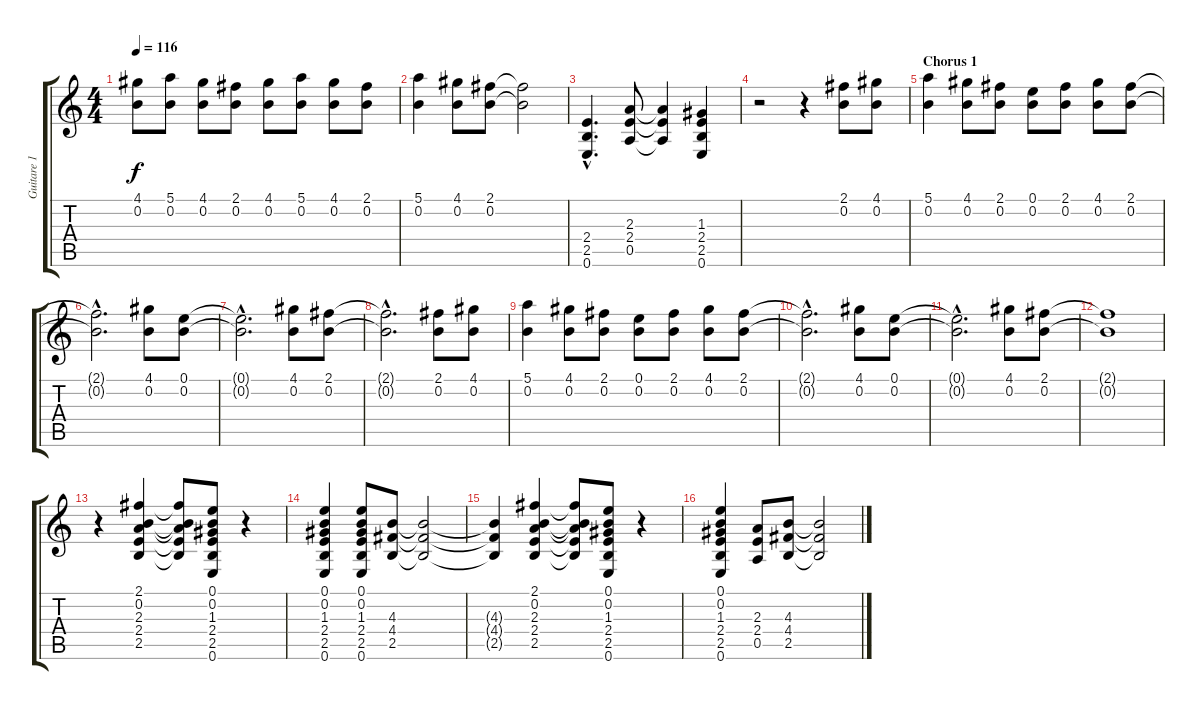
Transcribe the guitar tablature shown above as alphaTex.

\track ("Guitare 1" "Guitare 1") {instrument distortionguitar}
\staff {score tabs}
\tuning (E4 B3 G3 D3 A2 E2) {hide}
\ts (4 4)
\tempo 116
\clef g2
\ks c
(4.1{t} 0.2{t}).8{dy f} (5.1 0.2).8 (4.1 0.2).8 (2.1 0.2).8 (4.1 0.2).8 (5.1 0.2).8 (4.1 0.2).8 (2.1 0.2).8 |
(5.1 0.2).4 (4.1 0.2).8 (2.1 0.2).8 (2.1{t} 0.2{t}).2 |
(2.4{hac} 2.5{hac} 0.6{hac}).4{d} (2.3 2.4 0.5).8 (2.3{t} 2.4{t} 0.5{t}).4 (1.3 2.4 2.5 0.6).4 |
r.2 r.4 (2.1 0.2).8 (4.1 0.2).8 |
\section ("" "Chorus 1")
(5.1 0.2).4 (4.1 0.2).8 (2.1 0.2).8 (0.1 0.2).8 (2.1 0.2).8 (4.1 0.2).8 (2.1 0.2).8 |
(2.1{hac t} 0.2{hac t}).2{d} (4.1 0.2).8 (0.1 0.2).8 |
(0.1{hac t} 0.2{hac t}).2{d} (4.1 0.2).8 (2.1 0.2).8 |
(2.1{hac t} 0.2{hac t}).2{d} (2.1 0.2).8 (4.1 0.2).8 |
(5.1 0.2).4 (4.1 0.2).8 (2.1 0.2).8 (0.1 0.2).8 (2.1 0.2).8 (4.1 0.2).8 (2.1 0.2).8 |
(2.1{hac t} 0.2{hac t}).2{d} (4.1 0.2).8 (0.1 0.2).8 |
(0.1{hac t} 0.2{hac t}).2{d} (4.1 0.2).8 (2.1 0.2).8 |
(2.1{t} 0.2{t}).1 |
r.4 (2.1 0.2 2.3 2.4 2.5).4{volume 11} (2.1{t} 0.2{t} 2.3{t} 2.4{t} 2.5{t}).8 (0.1 0.2 1.3 2.4 2.5 0.6).8 r.4 |
(0.1 0.2 1.3 2.4 2.5 0.6).4 (0.1 0.2 1.3 2.4 2.5 0.6).8 (4.3 4.4 2.5).8 (4.3{t} 4.4{t} 2.5{t}).2 |
(4.3{t} 4.4{t} 2.5{t}).4 (2.1 0.2 2.3 2.4 2.5).4 (2.1{t} 0.2{t} 2.3{t} 2.4{t} 2.5{t}).8 (0.1 0.2 1.3 2.4 2.5 0.6).8 r.4 |
(0.1 0.2 1.3 2.4 2.5 0.6).4 (2.3 2.4 0.5).8 (4.3 4.4 2.5).8 (4.3{t} 4.4{t} 2.5{t}).2
